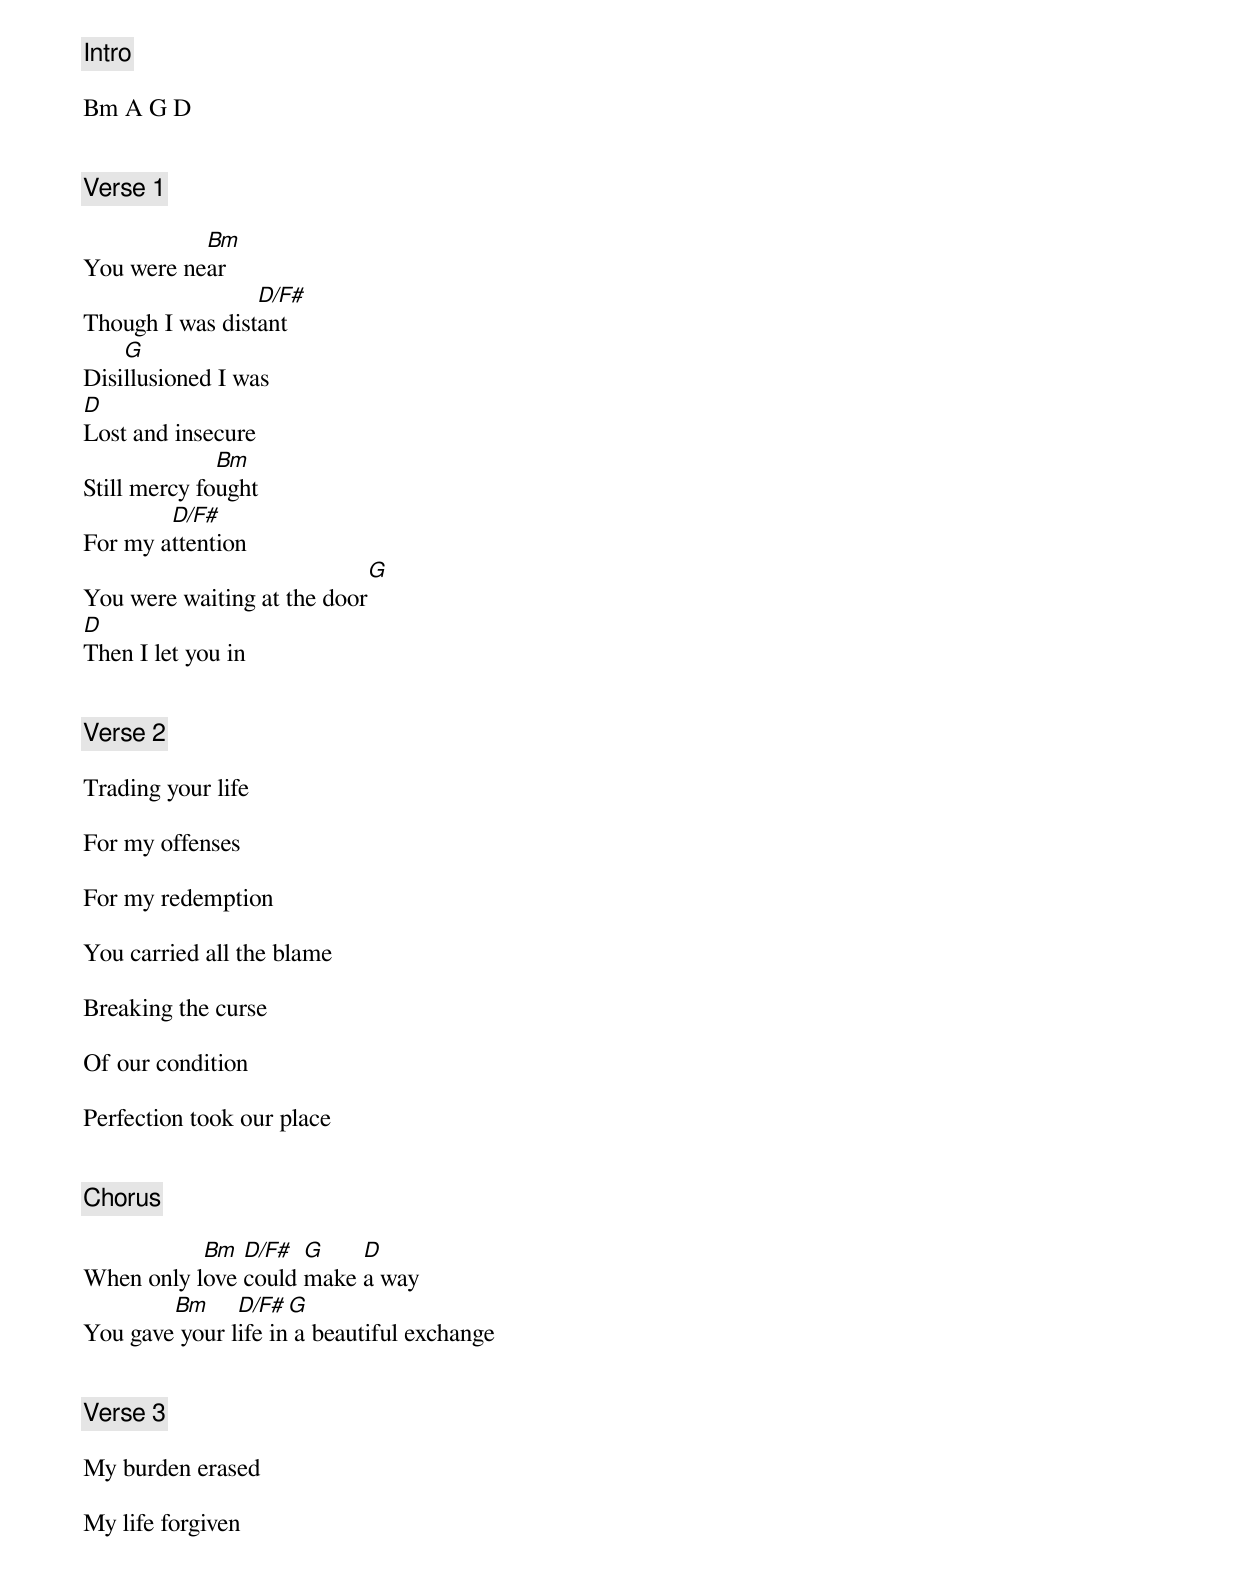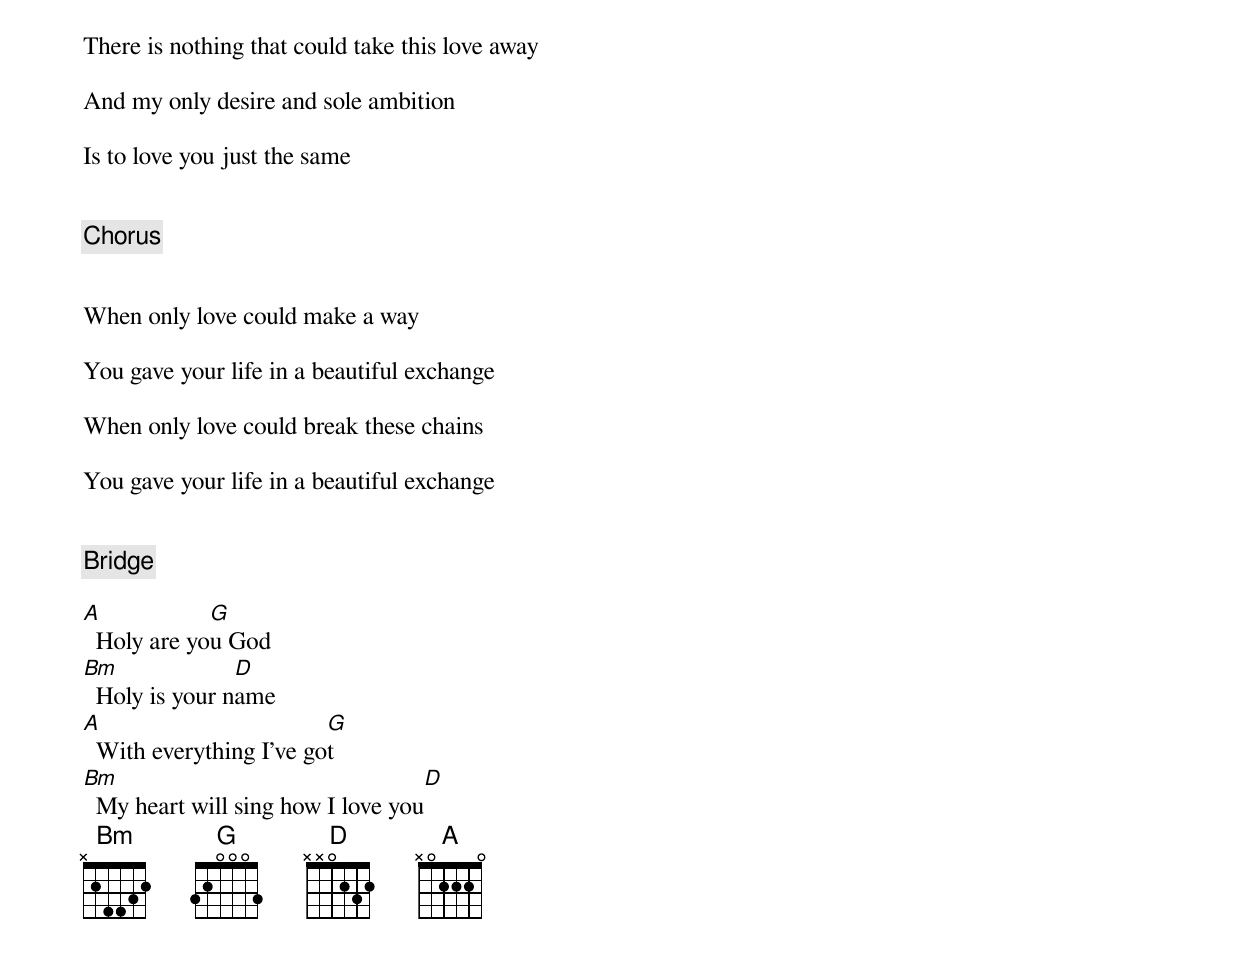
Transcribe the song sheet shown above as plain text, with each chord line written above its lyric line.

[Intro]

Bm A G D


[Verse 1]

           Bm
You were near
                 D/F#
Though I was distant
    G
Disillusioned I was
D
Lost and insecure
              Bm
Still mercy fought
        D/F#
For my attention
                            G
You were waiting at the door
D
Then I let you in


[Verse 2]

Trading your life

For my offenses

For my redemption

You carried all the blame

Breaking the curse

Of our condition

Perfection took our place


[Chorus]

           Bm  D/F#  G    D
When only love could make a way
        Bm     D/F#  G
You gave your life in a beautiful exchange


[Verse 3]

My burden erased

My life forgiven

There is nothing that could take this love away

And my only desire and sole ambition

Is to love you just the same


[Chorus]


When only love could make a way

You gave your life in a beautiful exchange

When only love could break these chains

You gave your life in a beautiful exchange


[Bridge]

A            G
  Holy are you God
Bm              D
  Holy is your name
A                        G
  With everything I’ve got
Bm                                   D
  My heart will sing how I love you
